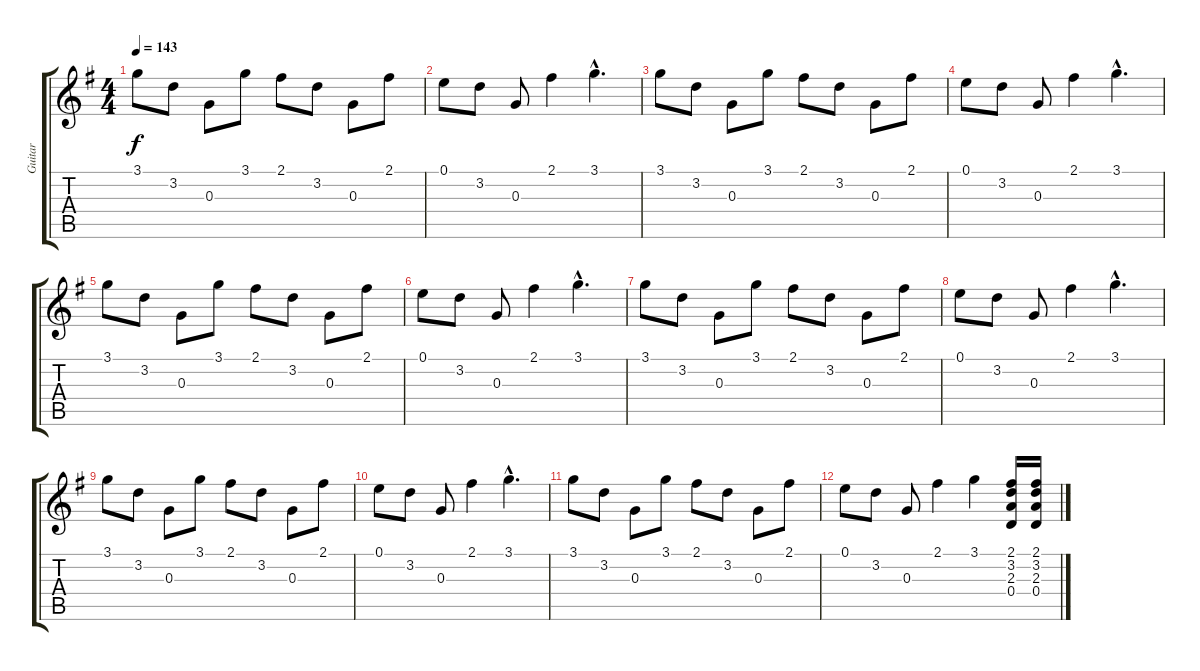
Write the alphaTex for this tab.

\track ("Guitar" "Guitar") {instrument overdrivenguitar}
\staff {score tabs}
\tuning (E4 B3 G3 D3 A2 E2) {hide}
\ts (4 4)
\tempo 143
\clef g2
\ks g
3.1.8{dy f} 3.2.8 0.3.8 3.1.8 2.1.8 3.2.8 0.3.8 2.1.8 |
0.1.8 3.2.8 0.3.8 2.1.4 3.1{hac}.4{d} |
3.1.8 3.2.8 0.3.8 3.1.8 2.1.8 3.2.8 0.3.8 2.1.8 |
0.1.8 3.2.8 0.3.8 2.1.4 3.1{hac}.4{d} |
3.1.8 3.2.8 0.3.8 3.1.8 2.1.8 3.2.8 0.3.8 2.1.8 |
0.1.8 3.2.8 0.3.8 2.1.4 3.1{hac}.4{d} |
3.1.8 3.2.8 0.3.8 3.1.8 2.1.8 3.2.8 0.3.8 2.1.8 |
0.1.8 3.2.8 0.3.8 2.1.4 3.1{hac}.4{d} |
3.1.8 3.2.8 0.3.8 3.1.8 2.1.8 3.2.8 0.3.8 2.1.8 |
0.1.8 3.2.8 0.3.8 2.1.4 3.1{hac}.4{d} |
3.1.8 3.2.8 0.3.8 3.1.8 2.1.8 3.2.8 0.3.8 2.1.8 |
0.1.8 3.2.8 0.3.8 2.1.4 3.1.4 (2.1 3.2 2.3 0.4).16 (2.1 3.2 2.3 0.4).16
